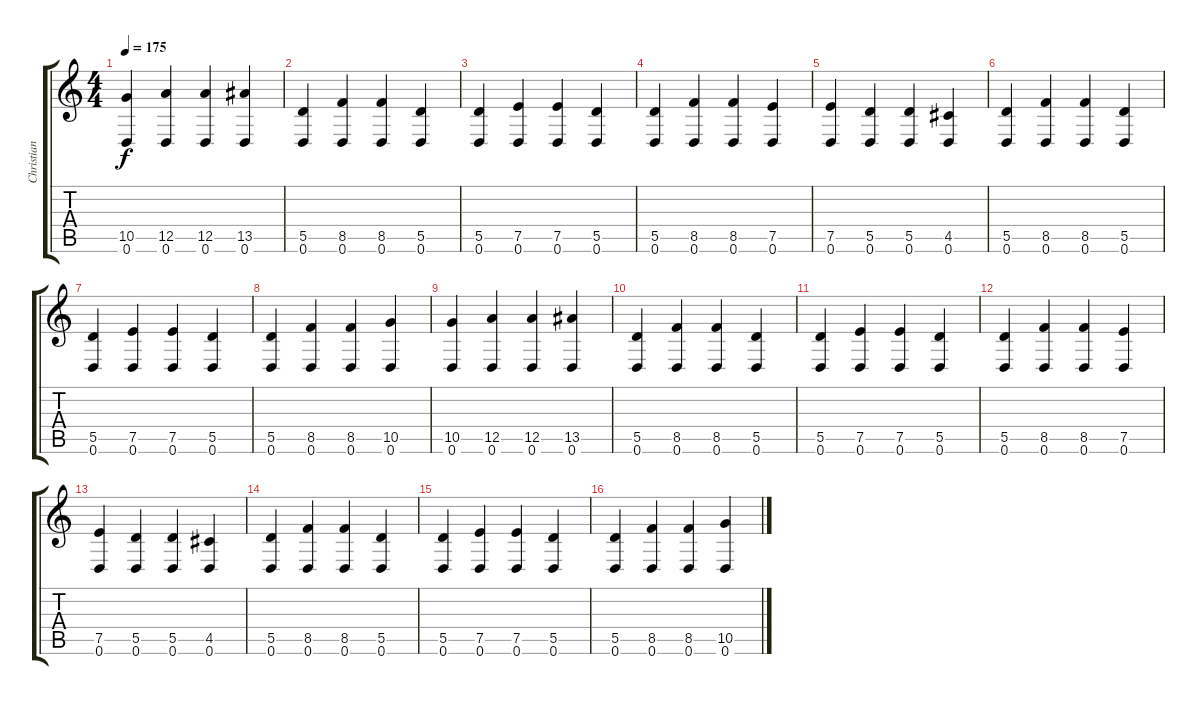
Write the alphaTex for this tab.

\track ("Christian Andreu" "Christian ") {instrument distortionguitar}
\staff {score tabs}
\tuning (E4 B3 G3 D3 A2 D2) {hide}
\ts (4 4)
\tempo 175
\clef g2
\ks c
(10.5 0.6).4{dy f} (12.5 0.6).4 (12.5 0.6).4 (13.5 0.6).4 |
(5.5 0.6).4 (8.5 0.6).4 (8.5 0.6).4 (5.5 0.6).4 |
(5.5 0.6).4 (7.5 0.6).4 (7.5 0.6).4 (5.5 0.6).4 |
(5.5 0.6).4 (8.5 0.6).4 (8.5 0.6).4 (7.5 0.6).4 |
(7.5 0.6).4 (5.5 0.6).4 (5.5 0.6).4 (4.5 0.6).4 |
(5.5 0.6).4 (8.5 0.6).4 (8.5 0.6).4 (5.5 0.6).4 |
(5.5 0.6).4 (7.5 0.6).4 (7.5 0.6).4 (5.5 0.6).4 |
(5.5 0.6).4 (8.5 0.6).4 (8.5 0.6).4 (10.5 0.6).4 |
(10.5 0.6).4 (12.5 0.6).4 (12.5 0.6).4 (13.5 0.6).4 |
(5.5 0.6).4 (8.5 0.6).4 (8.5 0.6).4 (5.5 0.6).4 |
(5.5 0.6).4 (7.5 0.6).4 (7.5 0.6).4 (5.5 0.6).4 |
(5.5 0.6).4 (8.5 0.6).4 (8.5 0.6).4 (7.5 0.6).4 |
(7.5 0.6).4 (5.5 0.6).4 (5.5 0.6).4 (4.5 0.6).4 |
(5.5 0.6).4 (8.5 0.6).4 (8.5 0.6).4 (5.5 0.6).4 |
(5.5 0.6).4 (7.5 0.6).4 (7.5 0.6).4 (5.5 0.6).4 |
(5.5 0.6).4 (8.5 0.6).4 (8.5 0.6).4 (10.5 0.6).4
